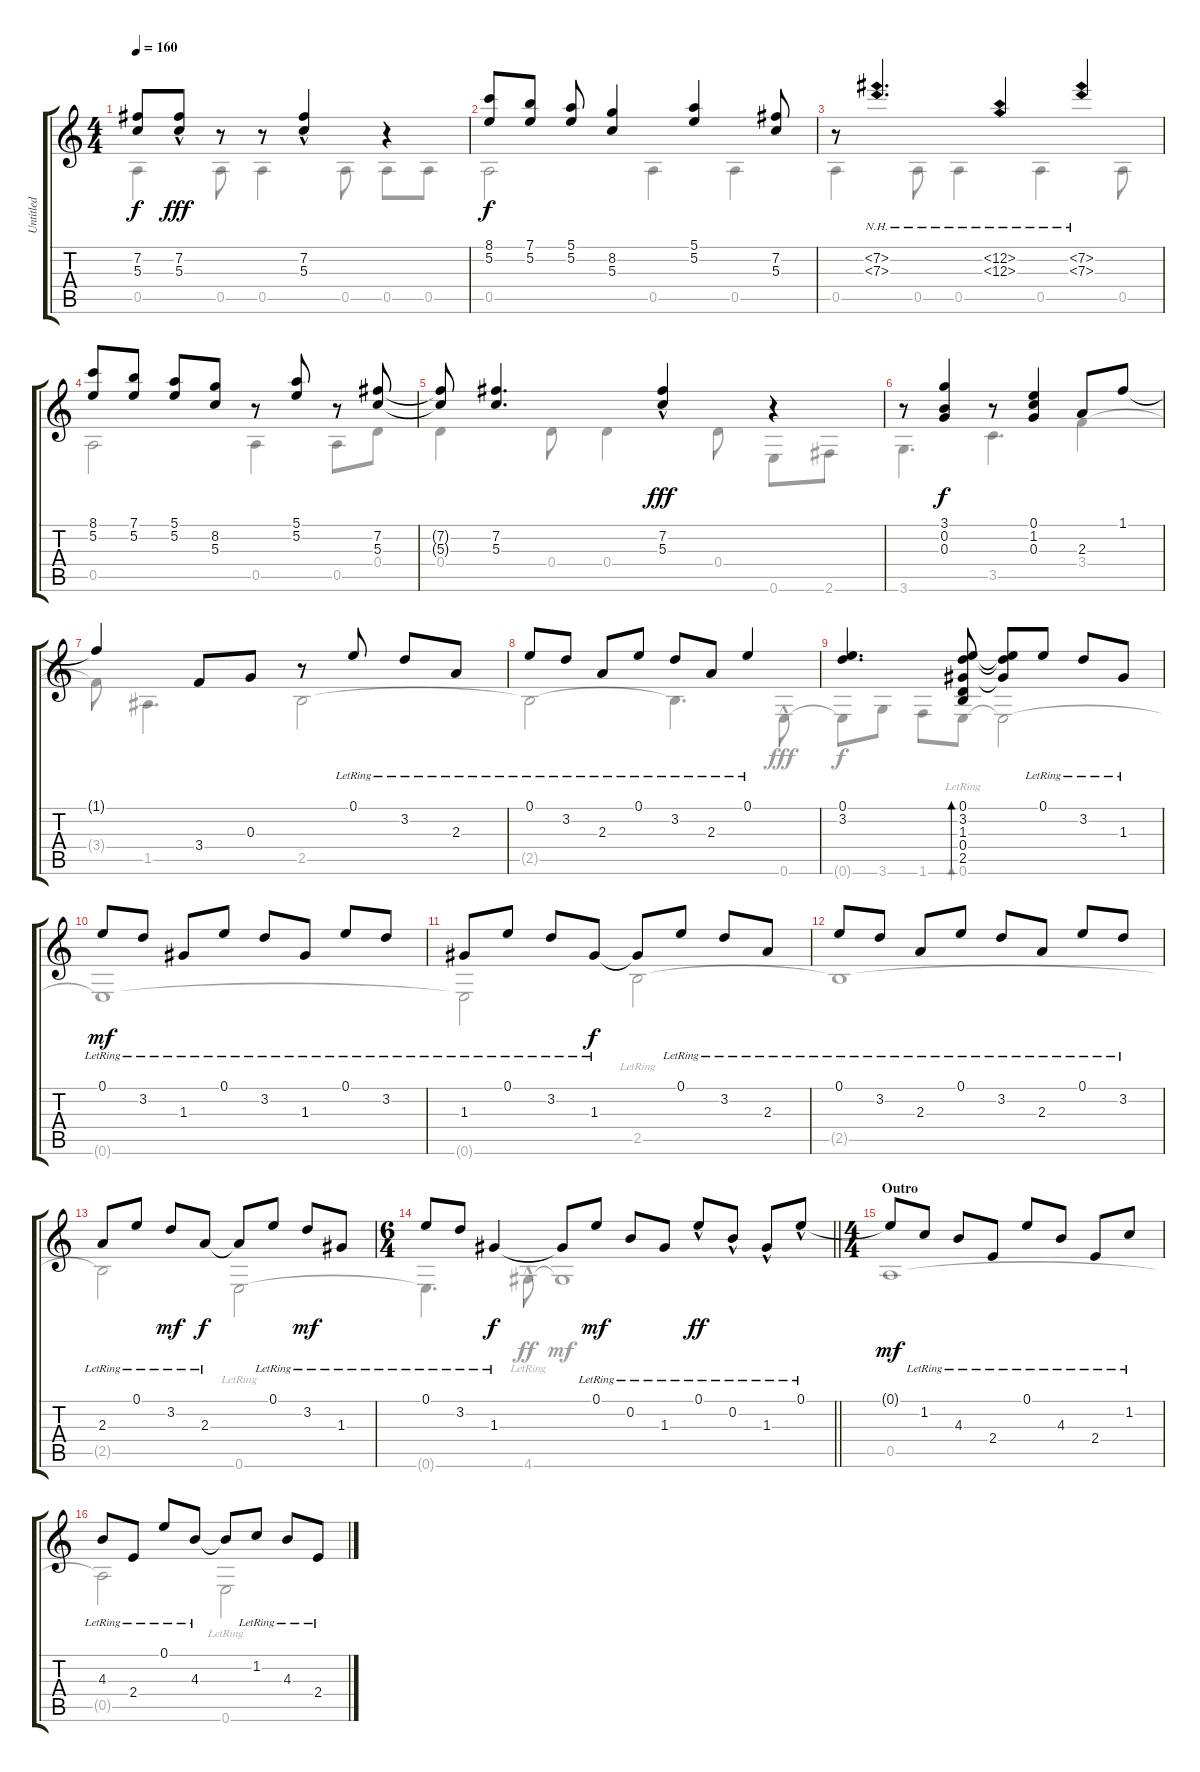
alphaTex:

\track ("Untitled" "Untitled") {instrument acousticguitarnylon}
\staff {score tabs}
\tuning (E4 B3 G3 D3 A2 E2) {hide}
\voice
\ts (4 4)
\tempo 160
\clef g2
\ks c
(7.2{t} 5.3{t}).8{dy f} (7.2{hac} 5.3{hac}).8{dy fff} r.8 r.8 (7.2{hac} 5.3{hac}).4 r.4 |
(8.1 5.2).8{dy f} (7.1 5.2).8 (5.1 5.2).8 (8.2 5.3).4 (5.1 5.2).4 (7.2 5.3).8 |
r.8 (7.2{nh} 7.3{nh}).4{d} (12.2{nh} 12.3{nh}).4 (7.2{nh} 7.3{nh}).4 |
(8.1 5.2).8 (7.1 5.2).8 (5.1 5.2).8 (8.2 5.3).8 r.8 (5.1 5.2).8 r.8 (7.2 5.3).8 |
(7.2{t} 5.3{t}).8 (7.2 5.3).4{d} (7.2{hac} 5.3{hac}).4{dy fff} r.4 |
r.8 (3.1 0.2 0.3).4{dy f} r.8 (0.1 1.2 0.3).4 2.3.8 1.1.8 |
1.1{t}.4 3.4.8 0.3.8 r.8 0.1{lr}.8 3.2{lr}.8 2.3{lr}.8 |
0.1{lr}.8 3.2{lr}.8 2.3{lr}.8 0.1{lr}.8 3.2{lr}.8 2.3{lr}.8 0.1{lr}.4 |
(0.1 3.2).4{d} (0.1 3.2 1.3 0.4 2.5).8{bd 30} (0.1{t} 3.2{t} 1.3{t}).8 0.1{lr}.8 3.2{lr}.8 1.3{lr}.8 |
0.1{lr}.8{dy mf} 3.2{lr}.8 1.3{lr}.8 0.1{lr}.8 3.2{lr}.8 1.3{lr}.8 0.1{lr}.8 3.2{lr}.8 |
1.3{lr}.8 0.1{lr}.8 3.2{lr}.8 1.3{lr}.8{dy f} 1.3{t}.8 0.1{lr}.8 3.2{lr}.8 2.3{lr}.8 |
0.1{lr}.8 3.2{lr}.8 2.3{lr}.8 0.1{lr}.8 3.2{lr}.8 2.3{lr}.8 0.1{lr}.8 3.2{lr}.8 |
2.3{lr}.8 0.1{lr}.8 3.2{lr}.8{dy mf} 2.3{lr}.8{dy f} 2.3{t}.8 0.1{lr}.8 3.2{lr}.8{dy mf} 1.3{lr}.8 |
\ts (6 4)
\barLineRight lightlight
0.1{lr}.8 3.2{lr}.8 1.3{lr}.4{dy f} 1.3{t}.8 0.1{lr}.8{dy mf} 0.2{lr}.8 1.3{lr}.8 0.1{hac lr}.8{dy ff} 0.2{hac lr}.8 1.3{hac lr}.8 0.1{hac lr}.8 |
\ts (4 4)
\section ("" "Outro")
0.1{t}.8{dy mf} 1.2{lr}.8 4.3{lr}.8 2.4{lr}.8 0.1{lr}.8 4.3{lr}.8 2.4{lr}.8 1.2{lr}.8 |
4.3{lr}.8 2.4{lr}.8 0.1{lr}.8 4.3{lr}.8 4.3{t}.8 1.2{lr}.8 4.3{lr}.8 2.4{lr}.8
\voice
\clef g2
\ottava regular
\simile none
\ks c
0.5.4{dy f} 0.5.8 0.5.4 0.5.8 0.5.8 0.5.8 |
0.5.2 0.5.4 0.5.4 |
0.5.4 0.5.8 0.5.4 0.5.4 0.5.8 |
0.5.2 0.5.4 0.5.8 0.4.8 |
0.4.4 0.4.8 0.4.4 0.4.8 0.6.8 2.6.8 |
3.6.4{d} 3.5.4{d} 3.4.4 |
3.4{t}.8 1.5.4{d} 2.5.2 |
2.5{t}.2 2.5{t}.4{d} 0.6{hac}.8{dy fff} |
0.6{t}.8{dy f} 3.6.8 1.6.8 0.6{lr}.8{bd 30} 0.6{t}.2 |
0.6{t}.1{dy mf} |
0.6{t}.2 2.5{lr}.2 |
2.5{t}.1 |
2.5{t}.2 0.6{lr}.2 |
\barLineRight lightlight
0.6{t}.4{d} 4.6{hac lr}.8{dy ff} 4.6{t}.1{dy mf} |
0.5.1 |
0.5{t}.2 0.6{lr}.2
